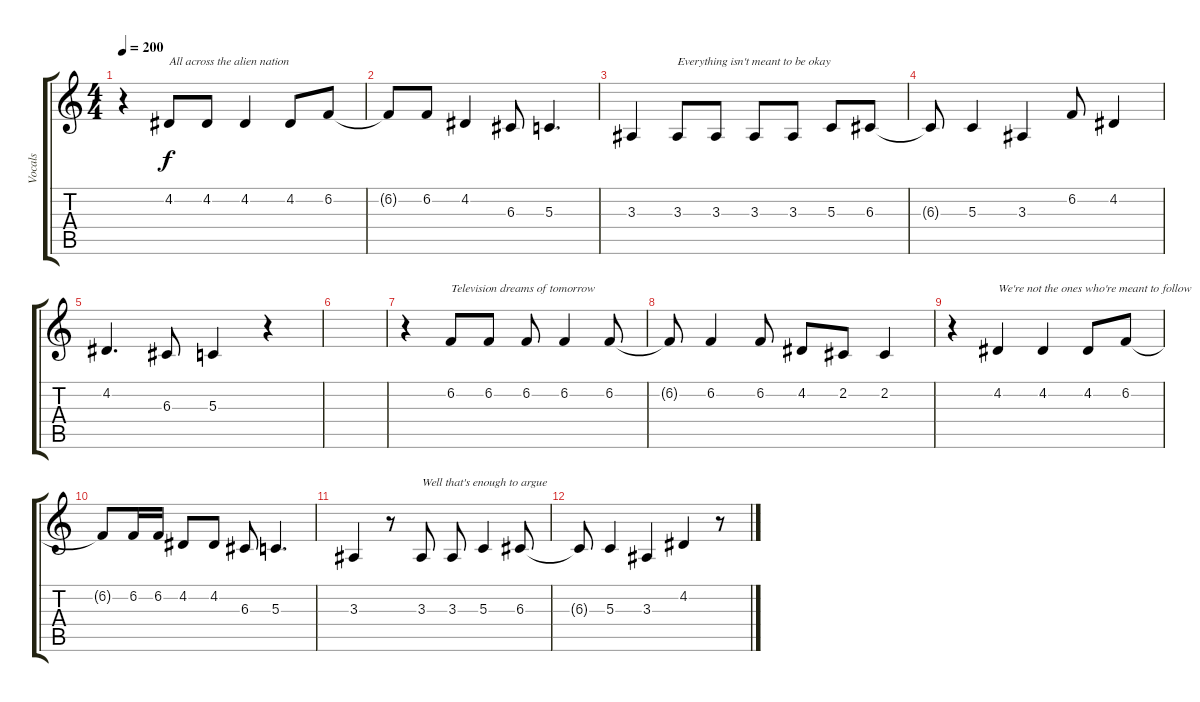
\track ("Vocals" "Vocals") {instrument tenorsax}
\staff {score tabs}
\tuning (E4 B3 G3 D3 A2 E2) {hide}
\ts (4 4)
\tempo 200
\clef g2
\ks c
r.4{dy f} 4.2.8{txt "All across the alien nation"} 4.2.8 4.2.4 4.2.8 6.2.8 |
6.2{t}.8 6.2.8 4.2.4 6.3.8 5.3.4{d} |
3.3.4 3.3.8{txt "Everything isn't meant to be okay"} 3.3.8 3.3.8 3.3.8 5.3.8 6.3.8 |
6.3{t}.8 5.3.4 3.3.4 6.2.8 4.2.4 |
4.2.4{d} 6.3.8 5.3.4 r.4 |
|
r.4 6.2.8{txt "Television dreams of tomorrow"} 6.2.8 6.2.8 6.2.4 6.2.8 |
6.2{t}.8 6.2.4 6.2.8 4.2.8 2.2.8 2.2.4 |
r.4 4.2.4{txt "We're not the ones who're meant to follow"} 4.2.4 4.2.8 6.2.8 |
6.2{t}.8 6.2.16 6.2.16 4.2.8 4.2.8 6.3.8 5.3.4{d} |
3.3.4 r.8 3.3.8{txt "Well that's enough to argue"} 3.3.8 5.3.4 6.3.8 |
6.3{t}.8 5.3.4 3.3.4 4.2.4 r.8
